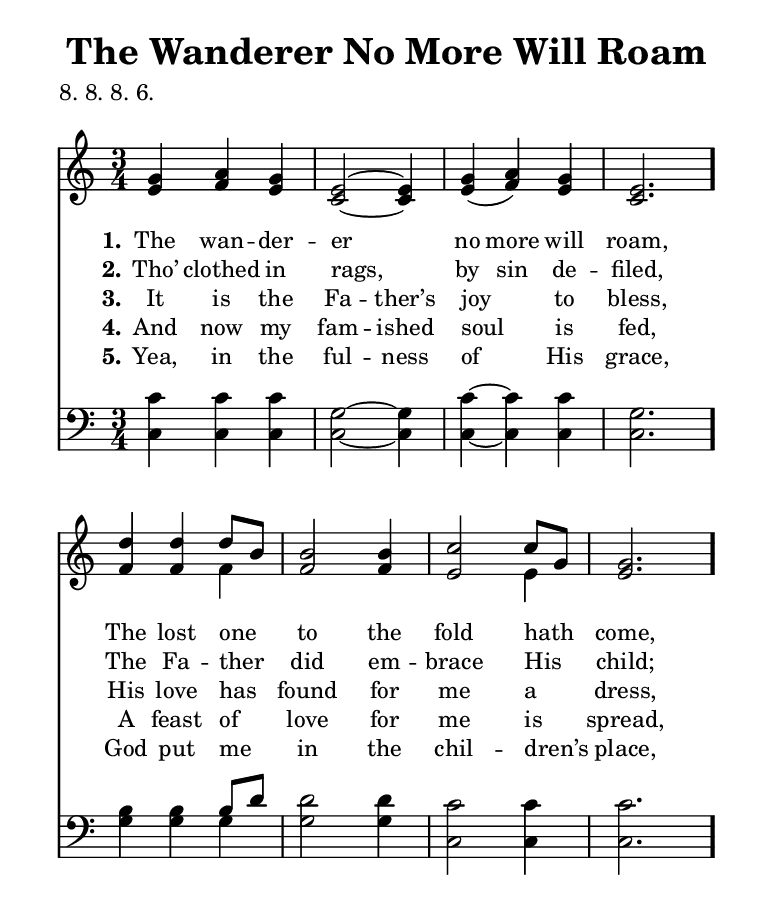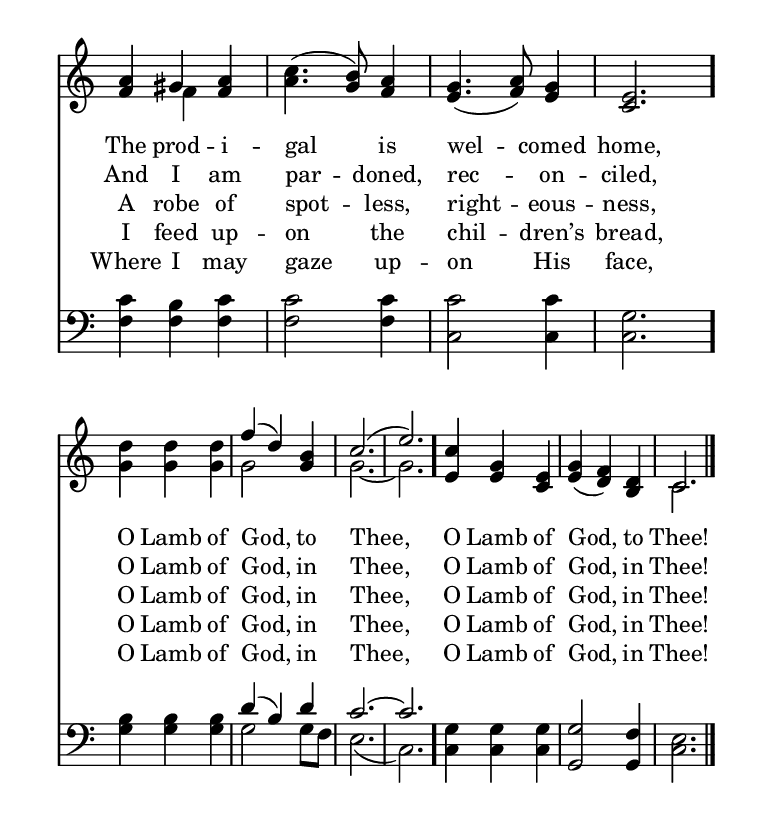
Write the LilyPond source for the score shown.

\include "common/global.ily"
\paper {
  \include "common/paper.ily"
  ragged-bottom = ##t
  ragged-last-bottom = ##t
  systems-per-page = #(cond (is-eogsized 3) (#t #f))
  %page-count = ##f
}

\header{
  hymnnumber = "45"
  title = "The Wanderer No More Will Roam"
  tunename = "Silent Night"
  meter = "8. 8. 8. 6."
  %poet = ""
  %composer = ""
  %copyright = ""
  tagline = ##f
}

% for fermata in MIDI
ta = { \tempo 4=100 }
tb = { \tempo 4=50  }

patternAA = { c4 c4 c4 | c2 ~ c4 | c4( c4) c4 | c2. }
patternAB = { c4 c4 c4 | c2 ~ c4 | c4 ~ c4 c4 | c2. }
patternBA = { c4 c4 c8[ c8] | c2 c4 | c2 c8[ c8] | c2. }
patternBB = { c4 c4 c4      | c2 c4 | c2 c4      | c2. }
patternBC = { c4 c4 c8[ c8] | c2 c4 | c2 c4      | c2. }
patternCA = { c4 c4 c4 | c4.( c8) c4 | c4.( c8) c4 | c2. }
patternCB = { c4 c4 c4 | c2       c4 | c2       c4 | c2. }
patternDA = { c4 c4 c4 | c4( c4) c4      | c2.( | c2.) }
patternDB = { c4 c4 c4 | c2      c4      | c2. ~ | c2. }
patternDC = { c4 c4 c4 | c4( c4) c4      | c2. ~ | c2. }
patternDD = { c4 c4 c4 | c2      c8[ c8] | c2.( | c2.) }
patternEA = { c4 c4 c4 | c4( c4) c4 | c2. }
patternEB = { c4 c4 c4 | c2      c4 | c2. }

global = {
  \include "common/overrides.ily"
  \override Staff.TimeSignature.style = #'numbered
  \time 3/4
  \override Score.MetronomeMark.transparent = ##t % hide all fermata changes too
  \ta
  \key c \major
  %\partial 4
  \autoBeamOff
}

notesSoprano = {
\global
\relative c'' {

  \changePitch \patternAA { g a g | e e | g a g | e }
  \changePitch \patternBA { d' d d b | b b | c c g | g }
  \changePitch \patternCA { a gis a | c b a | g a g | e }

  \changePitch \patternDA { d' d d | f d b | c | e }
  \changePitch \patternEA { c | g e | g f d | c }

  \bar "|."

}
}

notesAlto = {
\global
\relative e' {

  \changePitch \patternAA { e f e | c c | e f e | c }
  \changePitch \patternBB { f f f | f f | e e | e }
  \changePitch \patternCA { f f f | a g f | e f e | c }

  \changePitch \patternDB { g' g g | g g | g | g }
  \changePitch \patternEA { e e c | e d b | c }

}
}

notesTenor = {
\global
\relative a {

  \changePitch \patternAB { c c c | g g | c c c | g }
  \changePitch \patternBC { b b b d | d d | c c | c }
  \changePitch \patternCB { c b c | c c | c c | g }

  \changePitch \patternDC { b b b | d b d | c | c }
  \changePitch \patternEB { g g g | g f | e }

}
}

notesBass = {
\global
\relative f {

  \changePitch \patternAB { c c c | c c | c c c | c }
  \changePitch \patternBB { g' g g | g g | c, c | c }
  \changePitch \patternCB { f f f | f f | c c | c }

  \changePitch \patternDD { g' g g | g g f | e | c }
  \changePitch \patternEB { c c c | g g | c }

}
}

wordsA = \lyricmode {
\set stanza = "1."

The wan -- der -- er { \mon } no more { \moff } will roam, \bar "."
The lost one to the fold hath come, \bar "."
The prod -- i -- gal is wel -- comed home, \bar "." \break
O Lamb of God, to Thee, \bar "."
O Lamb of God, to Thee! \bar "."

}

wordsB = \lyricmode {
\set stanza = "2."

Tho’ clothed in rags, { \mon } by sin { \moff } de -- filed,
The Fa -- ther did em -- brace His child;
And I am par -- doned, rec -- on -- ciled,
O Lamb of God, in Thee,
O Lamb of God, in Thee!

}

wordsC = \lyricmode {
\set stanza = "3."

It is the { \mon } Fa -- ther’s { \moff } joy to bless,
His love has found for me a dress,
A robe of spot -- less, right -- eous -- ness,
O Lamb of God, in Thee,
O Lamb of God, in Thee!

}

wordsD = \lyricmode {
\set stanza = "4."

And now my { \mon } fam -- ished { \moff } soul is fed,
A feast of love for me is spread,
I feed up -- on the chil -- dren’s bread,
O Lamb of God, in Thee,
O Lamb of God, in Thee!

}

wordsE = \lyricmode {
\set stanza = "5."

Yea, in the { \mon } ful -- ness { \moff } of His grace,
God put me in the chil -- dren’s place,
Where I may gaze up -- on His face,
O Lamb of God, in Thee,
O Lamb of God, in Thee!

}

\score {
  \context ChoirStaff <<
    \context Staff = upper <<
      \set ChoirStaff.systemStartDelimiter = #'SystemStartBar
      \partcombine #'(2 . 9) \notesSoprano \notesAlto
      \context NullVoice = sopranos { \voiceOne << \notesSoprano >> }
      \context NullVoice = altos { \voiceTwo << \notesAlto >> }
      \context Lyrics = one   \lyricsto sopranos \wordsA
      \context Lyrics = two   \lyricsto sopranos \wordsB
      \context Lyrics = three \lyricsto sopranos \wordsC
      \context Lyrics = four  \lyricsto sopranos \wordsD
      \context Lyrics = five  \lyricsto sopranos \wordsE
    >>
    \context Staff = men <<
      \clef bass
      \partcombine #'(2 . 9) \notesTenor \notesBass
      \context NullVoice = tenors { \voiceOne << \notesTenor >> }
      \context NullVoice = basses { \voiceTwo << \notesBass >> }
    >>
  >>
  \layout {
    \include "common/layout.ily"
  }
  \midi{
    \include "common/midi.ily"
  }
}

\version "2.19.49"  % necessary for upgrading to future LilyPond versions.

% vi:set et ts=2 sw=2 ai nocindent syntax=lilypond:
